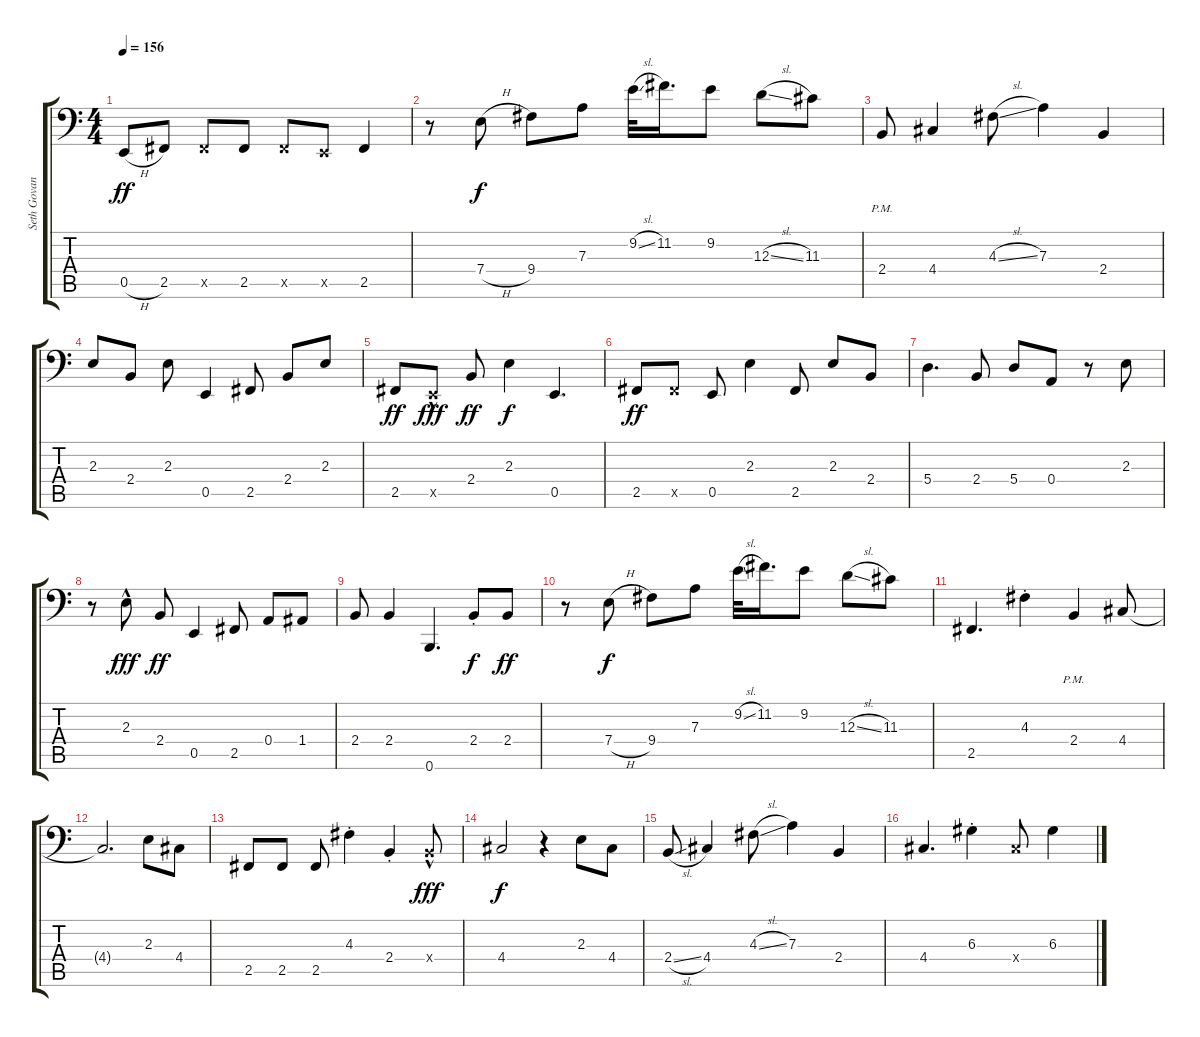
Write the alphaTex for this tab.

\track ("Seth Govan" "Seth Govan") {instrument electricbassfinger}
\staff {score tabs}
\tuning (C3 G2 D2 A1 E1 B0) {hide}
\ts (4 4)
\tempo 156
\clef f4
\ks c
0.5{h}.8{dy ff} 2.5.8 2.5{x}.8 2.5.8 2.5{x}.8 0.5{x}.8 2.5.4 |
r.8 7.4{h}.8{dy f} 9.4.8 7.3.8 9.2{sl}.32 11.2.16{d} 9.2.8 12.3{sl}.8 11.3.8 |
2.4{pm}.8 4.4.4 4.3{sl}.8 7.3.4 2.4.4 |
2.3.8 2.4.8 2.3.8 0.5.4 2.5.8 2.4.8 2.3.8 |
2.5.8{dy ff} 0.5{hac x}.8{dy fff} 2.4.8{dy ff} 2.3.4{dy f} 0.5.4{d} |
2.5.8{dy ff} 2.5{x}.8 0.5.8 2.3.4 2.5.8 2.3.8 2.4.8 |
5.4.4{d} 2.4.8 5.4.8 0.4.8 r.8 2.3.8 |
r.8 2.3{hac}.8{dy fff} 2.4.8{dy ff} 0.5.4 2.5.8 0.4.8 1.4.8 |
2.4.8 2.4.4 0.6.4{d} 2.4{st}.8{dy f} 2.4.8{dy ff} |
r.8 7.4{h}.8{dy f} 9.4.8 7.3.8 9.2{sl}.32 11.2.16{d} 9.2.8 12.3{sl}.8 11.3.8 |
2.5.4{d} 4.3{st}.4 2.4{pm}.4 4.4.8 |
4.4{t}.2{d} 2.3.8 4.4.8 |
2.5.8 2.5.8 2.5.8 4.3{st}.4 2.4{st}.4 2.4{hac x}.8{dy fff} |
4.4.2{dy f} r.4 2.3.8 4.4.8 |
2.4{sl}.8 4.4.4 4.3{sl}.8 7.3.4 2.4.4 |
4.4.4{d} 6.3{st}.4 4.4{x}.8 6.3.4
